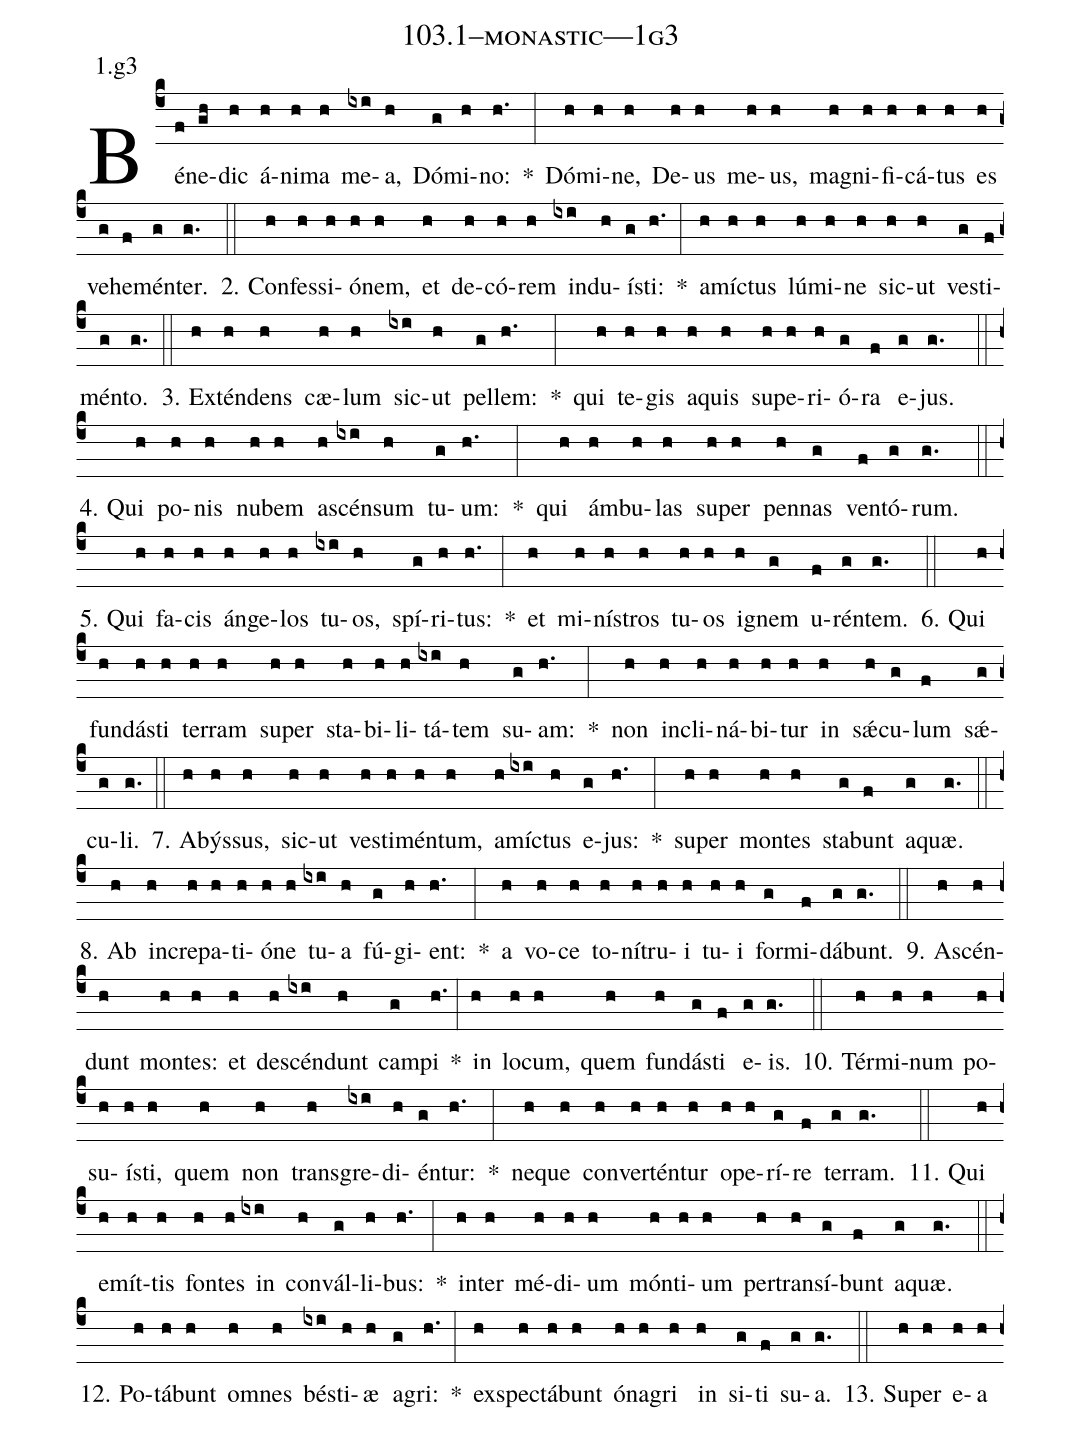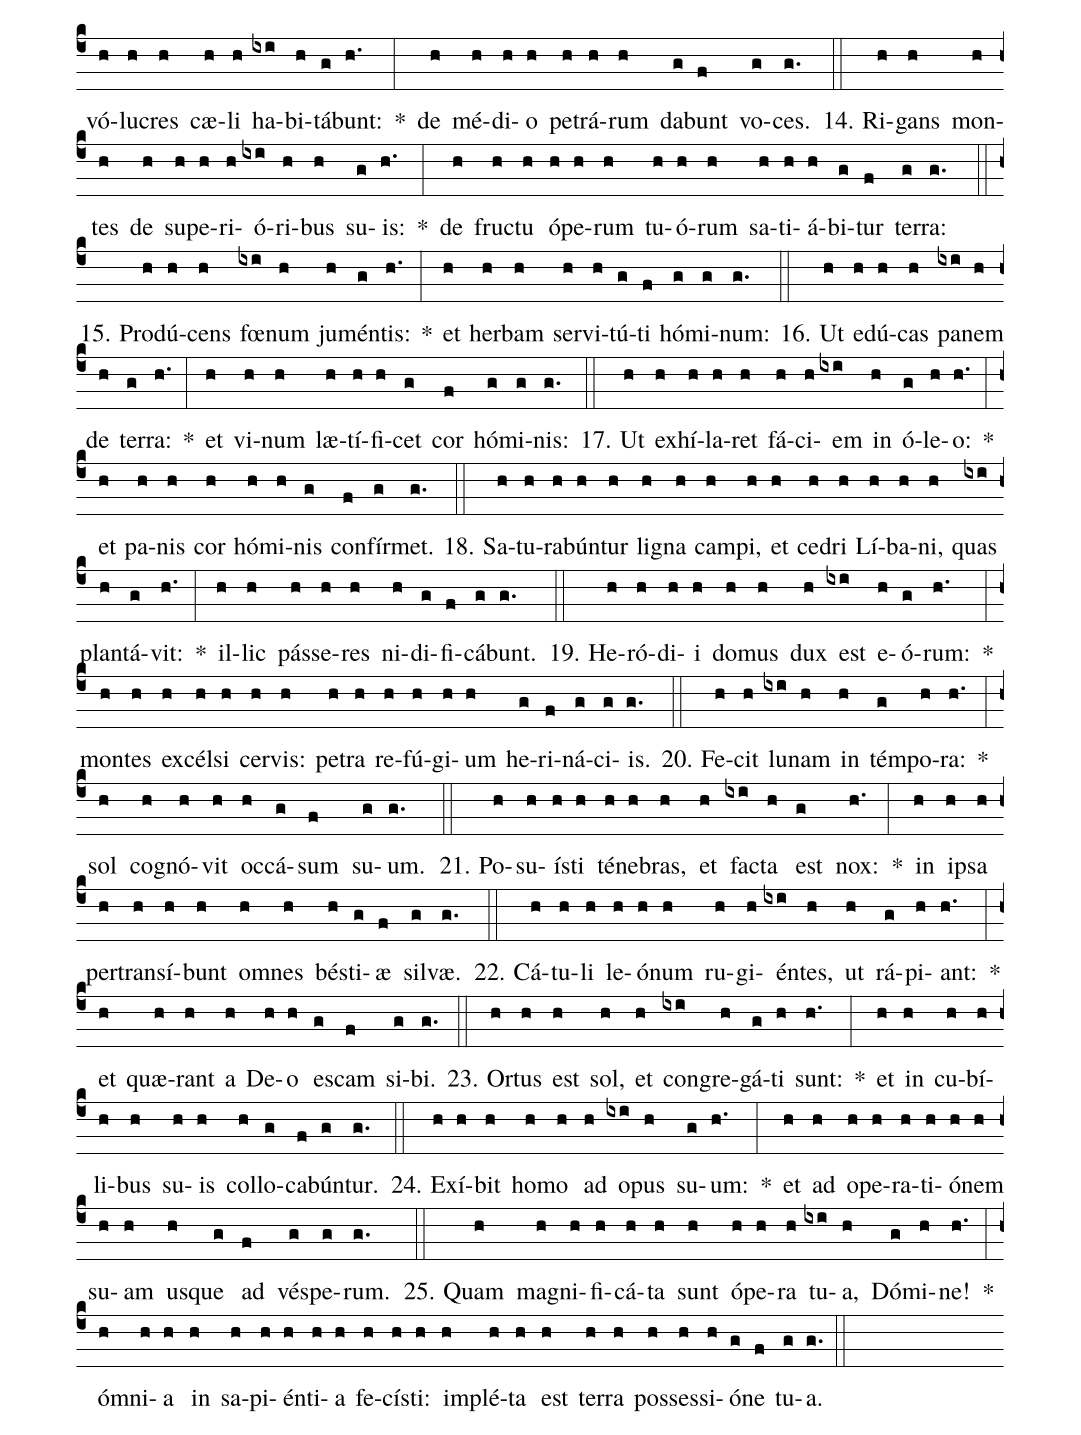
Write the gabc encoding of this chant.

name: 103.1--monastic---1g3;
annotation: 1.g3;
%%
(c4)Bé(f)ne(gh)dic(h) á(h)ni(h)ma(h) me(ixi)a,(h) Dó(g)mi(h)no:(h.) *(:) Dó(h)mi(h)ne,(h) De(h)us(h) me(h)us,(h) ma(h)gni(h)fi(h)cá(h)tus(h) es(h) ve(g)he(f)mén(g)ter.(g.) (::)
2. Con(h)fes(h)si(h)ó(h)nem,(h) et(h) de(h)có(h)rem(h) ind(ixi)u(h)ís(g)ti:(h.) *(:) a(h)míc(h)tus(h) lú(h)mi(h)ne(h) sic(h)ut(h) ves(g)ti(f)mén(g)to.(g.) (::)
3. Ex(h)tén(h)dens(h) cæ(h)lum(h) sic(ixi)ut(h) pel(g)lem:(h.) *(:) qui(h) te(h)gis(h) a(h)quis(h) su(h)pe(h)ri(h)ó(g)ra(f) e(g)jus.(g.) (::)
4. Qui(h) po(h)nis(h) nu(h)bem(h) a(h)scén(ixi)sum(h) tu(g)um:(h.) *(:) qui(h) ám(h)bu(h)las(h) su(h)per(h) pen(h)nas(g) ven(f)tó(g)rum.(g.) (::)
5. Qui(h) fa(h)cis(h) án(h)ge(h)los(h) tu(ixi)os,(h) spí(g)ri(h)tus:(h.) *(:) et(h) mi(h)nís(h)tros(h) tu(h)os(h) i(h)gnem(g) u(f)rén(g)tem.(g.) (::)
6. Qui(h) fun(h)dás(h)ti(h) ter(h)ram(h) su(h)per(h) sta(h)bi(h)li(h)tá(ixi)tem(h) su(g)am:(h.) *(:) non(h) in(h)cli(h)ná(h)bi(h)tur(h) in(h) sǽ(h)cu(g)lum(f) sǽ(g)cu(g)li.(g.) (::)
7. A(h)býs(h)sus,(h) sic(h)ut(h) ves(h)ti(h)mén(h)tum,(h) a(h)míc(ixi)tus(h) e(g)jus:(h.) *(:) su(h)per(h) mon(h)tes(h) sta(g)bunt(f) a(g)quæ.(g.) (::)
8. Ab(h) in(h)cre(h)pa(h)ti(h)ó(h)ne(h) tu(ixi)a(h) fú(g)gi(h)ent:(h.) *(:) a(h) vo(h)ce(h) to(h)ní(h)tru(h)i(h) tu(h)i(h) for(g)mi(f)dá(g)bunt.(g.) (::)
9. A(h)scén(h)dunt(h) mon(h)tes:(h) et(h) de(h)scén(ixi)dunt(h) cam(g)pi(h.) *(:) in(h) lo(h)cum,(h) quem(h) fun(h)dás(g)ti(f) e(g)is.(g.) (::)
10. Tér(h)mi(h)num(h) po(h)su(h)ís(h)ti,(h) quem(h) non(h) trans(h)gre(ixi)di(h)én(g)tur:(h.) *(:) ne(h)que(h) con(h)ver(h)tén(h)tur(h) o(h)pe(h)rí(g)re(f) ter(g)ram.(g.) (::)
11. Qui(h) e(h)mít(h)tis(h) fon(h)tes(h) in(ixi) con(h)vál(g)li(h)bus:(h.) *(:) in(h)ter(h) mé(h)di(h)um(h) món(h)ti(h)um(h) per(h)trans(h)í(g)bunt(f) a(g)quæ.(g.) (::)
12. Po(h)tá(h)bunt(h) om(h)nes(h) bés(ixi)ti(h)æ(h) a(g)gri:(h.) *(:) ex(h)spec(h)tá(h)bunt(h) ó(h)na(h)gri(h) in(h) si(g)ti(f) su(g)a.(g.) (::)
13. Su(h)per(h) e(h)a(h) vó(h)lu(h)cres(h) cæ(h)li(h) ha(ixi)bi(h)tá(g)bunt:(h.) *(:) de(h) mé(h)di(h)o(h) pe(h)trá(h)rum(h) da(g)bunt(f) vo(g)ces.(g.) (::)
14. Ri(h)gans(h) mon(h)tes(h) de(h) su(h)pe(h)ri(h)ó(ixi)ri(h)bus(h) su(g)is:(h.) *(:) de(h) fruc(h)tu(h) ó(h)pe(h)rum(h) tu(h)ó(h)rum(h) sa(h)ti(h)á(h)bi(g)tur(f) ter(g)ra:(g.) (::)
15. Pro(h)dú(h)cens(h) fœ(ixi)num(h) ju(h)mén(g)tis:(h.) *(:) et(h) her(h)bam(h) ser(h)vi(h)tú(g)ti(f) hó(g)mi(g)num:(g.) (::)
16. Ut(h) e(h)dú(h)cas(h) pa(ixi)nem(h) de(h) ter(g)ra:(h.) *(:) et(h) vi(h)num(h) læ(h)tí(h)fi(h)cet(g) cor(f) hó(g)mi(g)nis:(g.) (::)
17. Ut(h) ex(h)hí(h)la(h)ret(h) fá(h)ci(h)em(ixi) in(h) ó(g)le(h)o:(h.) *(:) et(h) pa(h)nis(h) cor(h) hó(h)mi(h)nis(g) con(f)fír(g)met.(g.) (::)
18. Sa(h)tu(h)ra(h)bún(h)tur(h) li(h)gna(h) cam(h)pi,(h) et(h) ce(h)dri(h) Lí(h)ba(h)ni,(h) quas(ixi) plan(h)tá(g)vit:(h.) *(:) il(h)lic(h) pás(h)se(h)res(h) ni(h)di(g)fi(f)cá(g)bunt.(g.) (::)
19. He(h)ró(h)di(h)i(h) do(h)mus(h) dux(h) est(ixi) e(h)ó(g)rum:(h.) *(:) mon(h)tes(h) ex(h)cél(h)si(h) cer(h)vis:(h) pe(h)tra(h) re(h)fú(h)gi(h)um(h) he(g)ri(f)ná(g)ci(g)is.(g.) (::)
20. Fe(h)cit(h) lu(ixi)nam(h) in(h) tém(g)po(h)ra:(h.) *(:) sol(h) co(h)gnó(h)vit(h) oc(h)cá(g)sum(f) su(g)um.(g.) (::)
21. Po(h)su(h)ís(h)ti(h) té(h)ne(h)bras,(h) et(h) fac(ixi)ta(h) est(g) nox:(h.) *(:) in(h) ip(h)sa(h) per(h)trans(h)í(h)bunt(h) om(h)nes(h) bés(h)ti(g)æ(f) sil(g)væ.(g.) (::)
22. Cá(h)tu(h)li(h) le(h)ó(h)num(h) ru(h)gi(h)én(ixi)tes,(h) ut(h) rá(g)pi(h)ant:(h.) *(:) et(h) quæ(h)rant(h) a(h) De(h)o(h) es(g)cam(f) si(g)bi.(g.) (::)
23. Or(h)tus(h) est(h) sol,(h) et(h) con(ixi)gre(h)gá(g)ti(h) sunt:(h.) *(:) et(h) in(h) cu(h)bí(h)li(h)bus(h) su(h)is(h) col(h)lo(g)ca(f)bún(g)tur.(g.) (::)
24. Ex(h)í(h)bit(h) ho(h)mo(h) ad(h) o(ixi)pus(h) su(g)um:(h.) *(:) et(h) ad(h) o(h)pe(h)ra(h)ti(h)ó(h)nem(h) su(h)am(h) us(h)que(g) ad(f) vés(g)pe(g)rum.(g.) (::)
25. Quam(h) ma(h)gni(h)fi(h)cá(h)ta(h) sunt(h) ó(h)pe(h)ra(h) tu(ixi)a,(h) Dó(g)mi(h)ne!(h.) *(:) óm(h)ni(h)a(h) in(h) sa(h)pi(h)én(h)ti(h)a(h) fe(h)cís(h)ti:(h) im(h)plé(h)ta(h) est(h) ter(h)ra(h) pos(h)ses(h)si(h)ó(g)ne(f) tu(g)a.(g.) (::)
